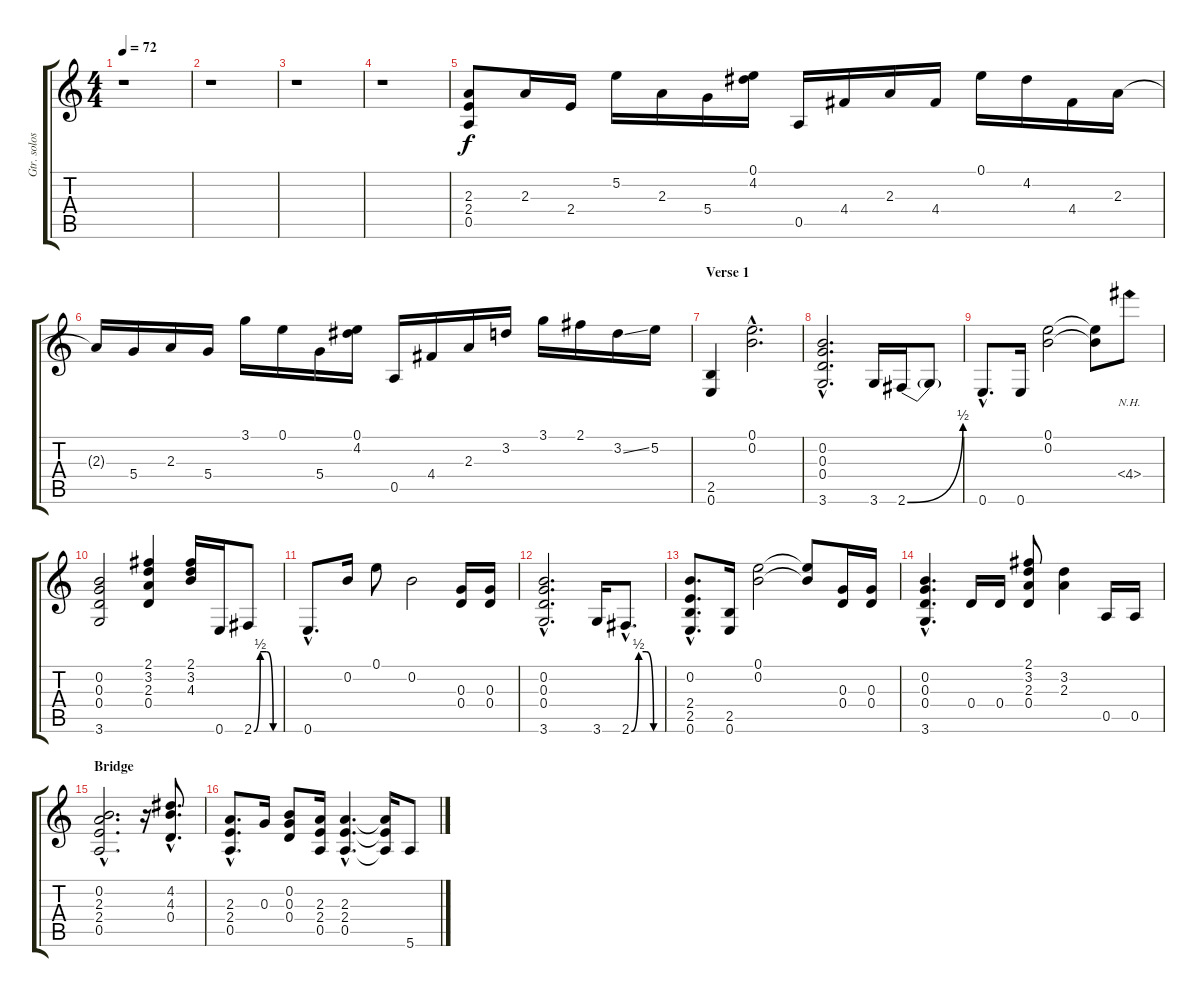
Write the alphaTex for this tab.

\track ("Gtr. solos" "Gtr. solos") {instrument overdrivenguitar}
\staff {score tabs}
\tuning (E4 B3 G3 D3 A2 E2) {hide}
\ts (4 4)
\tempo 72
\clef g2
\ks c
r.1{dy f} |
r.1 |
r.1 |
r.1 |
(2.3 2.4 0.5).8 2.3.16 2.4.16 5.2.16 2.3.16 5.4.16 (0.1 4.2).16 0.5.16 4.4.16 2.3.16 4.4.16 0.1.16 4.2.16 4.4.16 2.3.16 |
2.3{t}.16 5.4.16 2.3.16 5.4.16 3.1.16 0.1.16 5.4.16 (0.1 4.2).16 0.5.16 4.4.16 2.3.16 3.2.16 3.1.16 2.1.16 3.2{ss}.16 5.2.16 |
\section ("" "Verse 1")
(2.5 0.6).4 (0.1{hac} 0.2{hac}).2{d} |
(0.2{hac} 0.3{hac} 0.4{hac} 3.6{hac}).2{d} 3.6.16 2.6{be (bend 0 0 60 2)}.16 2.6{t}.8 |
0.6{hac}.8{d} 0.6.16 (0.1 0.2).2 (0.1{t} 0.2{t}).8 4.4{nh}.8 |
(0.2 0.3 0.4 3.6).2 (2.1 3.2 2.3 0.4).4 (2.1 3.2 4.3).16 0.6.16 2.6{be (custom 0 0 15 2 30 2 45 0 60 0)}.8 |
0.6{hac}.8{d} 0.2.16 0.1.8 0.2.2 (0.3 0.4).16 (0.3 0.4).16 |
(0.2{hac} 0.3{hac} 0.4{hac} 3.6{hac}).2{d} 3.6.16 2.6{be (custom 0 0 15 2 30 2 45 0 60 0) hac}.8{d} |
(0.2{hac} 2.4{hac} 2.5{hac} 0.6{hac}).8{d} (2.5 0.6).16 (0.1 0.2).2 (0.1{t} 0.2{t}).8 (0.3 0.4).16 (0.3 0.4).16 |
(0.2{hac} 0.3{hac} 0.4{hac} 3.6{hac}).4{d} 0.4.16 0.4.16 (2.1 3.2 2.3 0.4).8 (3.2 2.3).4 0.5.16 0.5.16 |
\section ("" "Bridge")
(0.2{hac} 2.3{hac} 2.4{hac} 0.5{hac}).2{d} r.16 (4.2{hac} 4.3{hac} 0.4{hac}).8{d} |
(2.3{hac} 2.4{hac} 0.5{hac}).8{d} 0.3.16 (0.2 0.3 0.4).8 (2.3 2.4 0.5).16 (2.3{hac} 2.4{hac} 0.5{hac}).4{d} (2.3{t} 2.4{t} 0.5{t}).16 5.6.8
